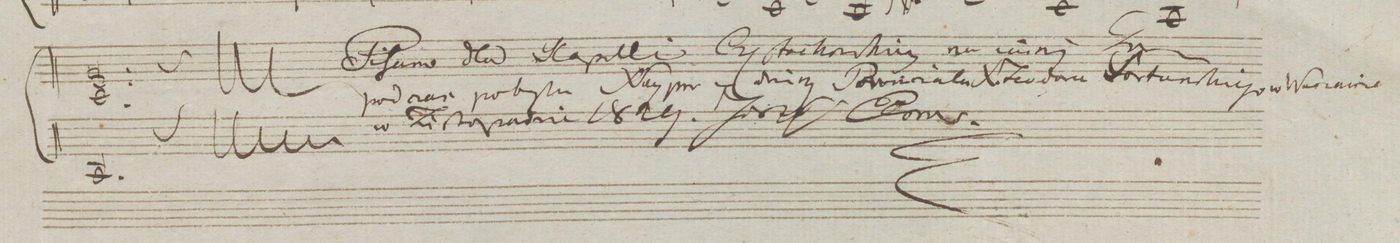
**kern
*I"Organo
*clefF4
*k[fngn]
*met(c|)
*M2/2
2.CC/
4r
==
*-
